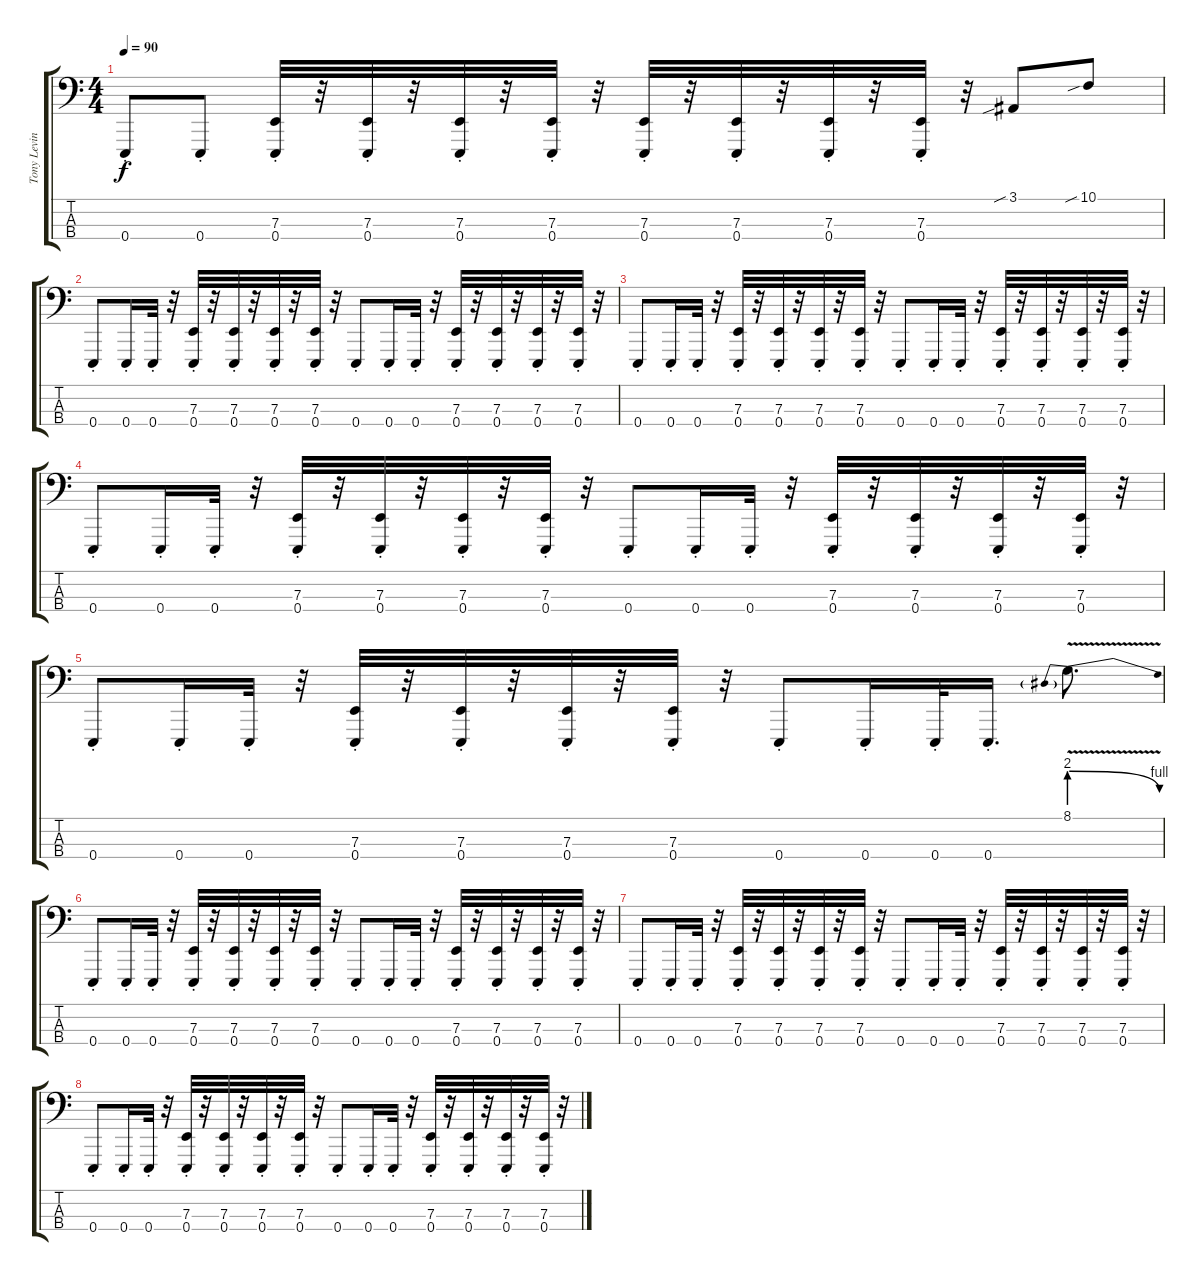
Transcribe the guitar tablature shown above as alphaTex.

\track ("Tony Levin (Stick Bass)" "Tony Levin") {instrument lead8bassandlead}
\staff {score tabs}
\tuning (G2 D2 A1 E1) {hide}
\ts (4 4)
\tempo 90
\clef f4
\ks c
0.4{st}.8{dy f} 0.4{st}.8 (7.3{st} 0.4).32 r.32 (7.3{st} 0.4).32 r.32 (7.3{st} 0.4).32 r.32 (7.3{st} 0.4).32 r.32 (7.3{st} 0.4).32 r.32 (7.3{st} 0.4).32 r.32 (7.3{st} 0.4).32 r.32 (7.3{st} 0.4).32 r.32 3.1{sib}.8 10.1{sib}.8 |
0.4{st}.8 0.4{st}.16 0.4{st}.32 r.32 (7.3{st} 0.4).32 r.32 (7.3{st} 0.4).32 r.32 (7.3{st} 0.4).32 r.32 (7.3{st} 0.4).32 r.32 0.4{st}.8 0.4{st}.16 0.4{st}.32 r.32 (7.3{st} 0.4).32 r.32 (7.3{st} 0.4).32 r.32 (7.3{st} 0.4).32 r.32 (7.3{st} 0.4).32 r.32 |
0.4{st}.8 0.4{st}.16 0.4{st}.32 r.32 (7.3{st} 0.4).32 r.32 (7.3{st} 0.4).32 r.32 (7.3{st} 0.4).32 r.32 (7.3{st} 0.4).32 r.32 0.4{st}.8 0.4{st}.16 0.4{st}.32 r.32 (7.3{st} 0.4).32 r.32 (7.3{st} 0.4).32 r.32 (7.3{st} 0.4).32 r.32 (7.3{st} 0.4).32 r.32 |
0.4{st}.8 0.4{st}.16 0.4{st}.32 r.32 (7.3{st} 0.4).32 r.32 (7.3{st} 0.4).32 r.32 (7.3{st} 0.4).32 r.32 (7.3{st} 0.4).32 r.32 0.4{st}.8 0.4{st}.16 0.4{st}.32 r.32 (7.3{st} 0.4).32 r.32 (7.3{st} 0.4).32 r.32 (7.3{st} 0.4).32 r.32 (7.3{st} 0.4).32 r.32 |
0.4{st}.8 0.4{st}.16 0.4{st}.32 r.32 (7.3{st} 0.4).32 r.32 (7.3{st} 0.4).32 r.32 (7.3{st} 0.4).32 r.32 (7.3{st} 0.4).32 r.32 0.4{st}.8 0.4{st}.16 0.4{st}.32 0.4{st}.16{d} 8.1{be (prebendrelease 0 8 60 4) v}.8{d} |
0.4{st}.8 0.4{st}.16 0.4{st}.32 r.32 (7.3{st} 0.4).32 r.32 (7.3{st} 0.4).32 r.32 (7.3{st} 0.4).32 r.32 (7.3{st} 0.4).32 r.32 0.4{st}.8 0.4{st}.16 0.4{st}.32 r.32 (7.3{st} 0.4).32 r.32 (7.3{st} 0.4).32 r.32 (7.3{st} 0.4).32 r.32 (7.3{st} 0.4).32 r.32 |
0.4{st}.8 0.4{st}.16 0.4{st}.32 r.32 (7.3{st} 0.4).32 r.32 (7.3{st} 0.4).32 r.32 (7.3{st} 0.4).32 r.32 (7.3{st} 0.4).32 r.32 0.4{st}.8 0.4{st}.16 0.4{st}.32 r.32 (7.3{st} 0.4).32 r.32 (7.3{st} 0.4).32 r.32 (7.3{st} 0.4).32 r.32 (7.3{st} 0.4).32 r.32 |
0.4{st}.8 0.4{st}.16 0.4{st}.32 r.32 (7.3{st} 0.4).32 r.32 (7.3{st} 0.4).32 r.32 (7.3{st} 0.4).32 r.32 (7.3{st} 0.4).32 r.32 0.4{st}.8 0.4{st}.16 0.4{st}.32 r.32 (7.3{st} 0.4).32 r.32 (7.3{st} 0.4).32 r.32 (7.3{st} 0.4).32 r.32 (7.3{st} 0.4).32 r.32
